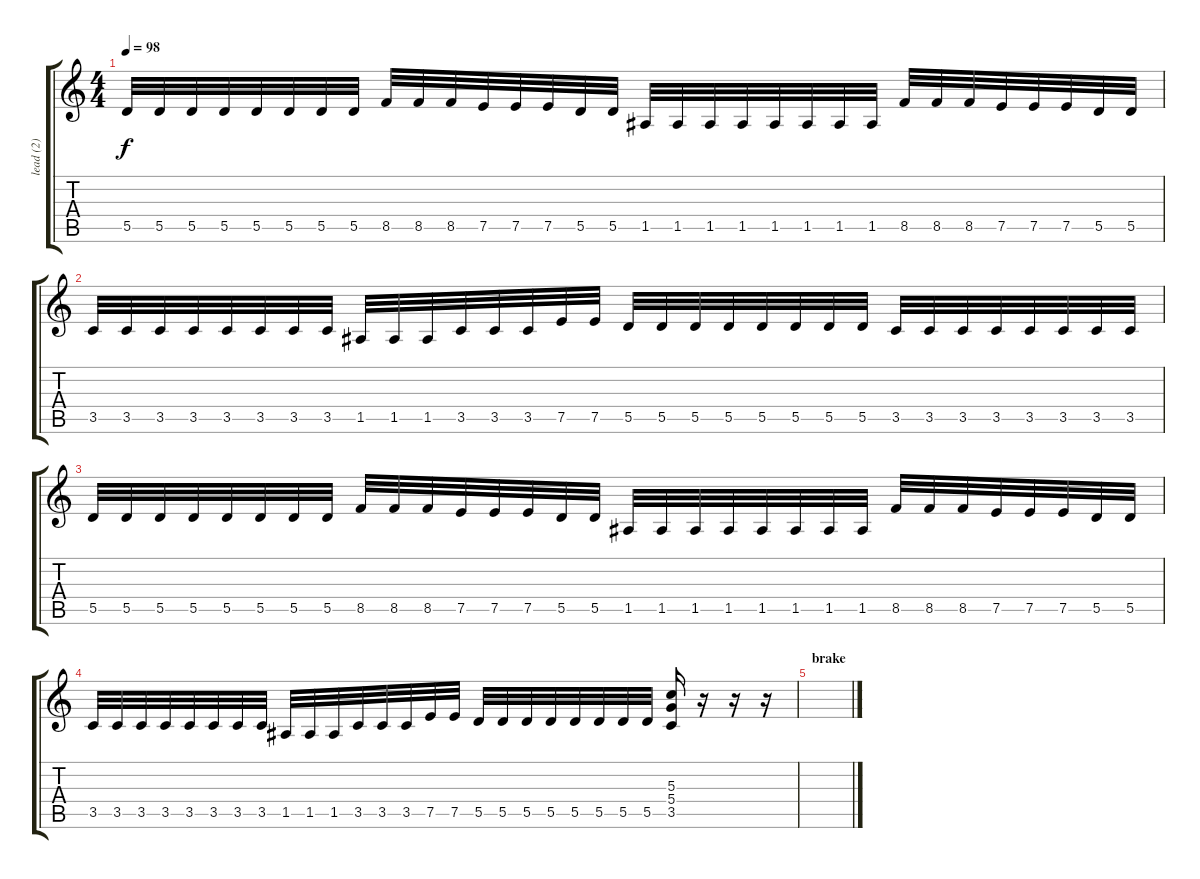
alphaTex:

\track ("lead (2)" "lead (2)") {instrument distortionguitar}
\staff {score tabs}
\tuning (E4 B3 G3 D3 A2 E2) {hide}
\ts (4 4)
\tempo 98
\clef g2
\ks c
5.5.32{dy f} 5.5.32 5.5.32 5.5.32 5.5.32 5.5.32 5.5.32 5.5.32 8.5.32 8.5.32 8.5.32 7.5.32 7.5.32 7.5.32 5.5.32 5.5.32 1.5.32 1.5.32 1.5.32 1.5.32 1.5.32 1.5.32 1.5.32 1.5.32 8.5.32 8.5.32 8.5.32 7.5.32 7.5.32 7.5.32 5.5.32 5.5.32 |
3.5.32 3.5.32 3.5.32 3.5.32 3.5.32 3.5.32 3.5.32 3.5.32 1.5.32 1.5.32 1.5.32 3.5.32 3.5.32 3.5.32 7.5.32 7.5.32 5.5.32 5.5.32 5.5.32 5.5.32 5.5.32 5.5.32 5.5.32 5.5.32 3.5.32 3.5.32 3.5.32 3.5.32 3.5.32 3.5.32 3.5.32 3.5.32 |
5.5.32 5.5.32 5.5.32 5.5.32 5.5.32 5.5.32 5.5.32 5.5.32 8.5.32 8.5.32 8.5.32 7.5.32 7.5.32 7.5.32 5.5.32 5.5.32 1.5.32 1.5.32 1.5.32 1.5.32 1.5.32 1.5.32 1.5.32 1.5.32 8.5.32 8.5.32 8.5.32 7.5.32 7.5.32 7.5.32 5.5.32 5.5.32 |
3.5.32 3.5.32 3.5.32 3.5.32 3.5.32 3.5.32 3.5.32 3.5.32 1.5.32 1.5.32 1.5.32 3.5.32 3.5.32 3.5.32 7.5.32 7.5.32 5.5.32 5.5.32 5.5.32 5.5.32 5.5.32 5.5.32 5.5.32 5.5.32 (5.3 5.4 3.5).16 r.16 r.16 r.16 |
\section ("" "brake")
